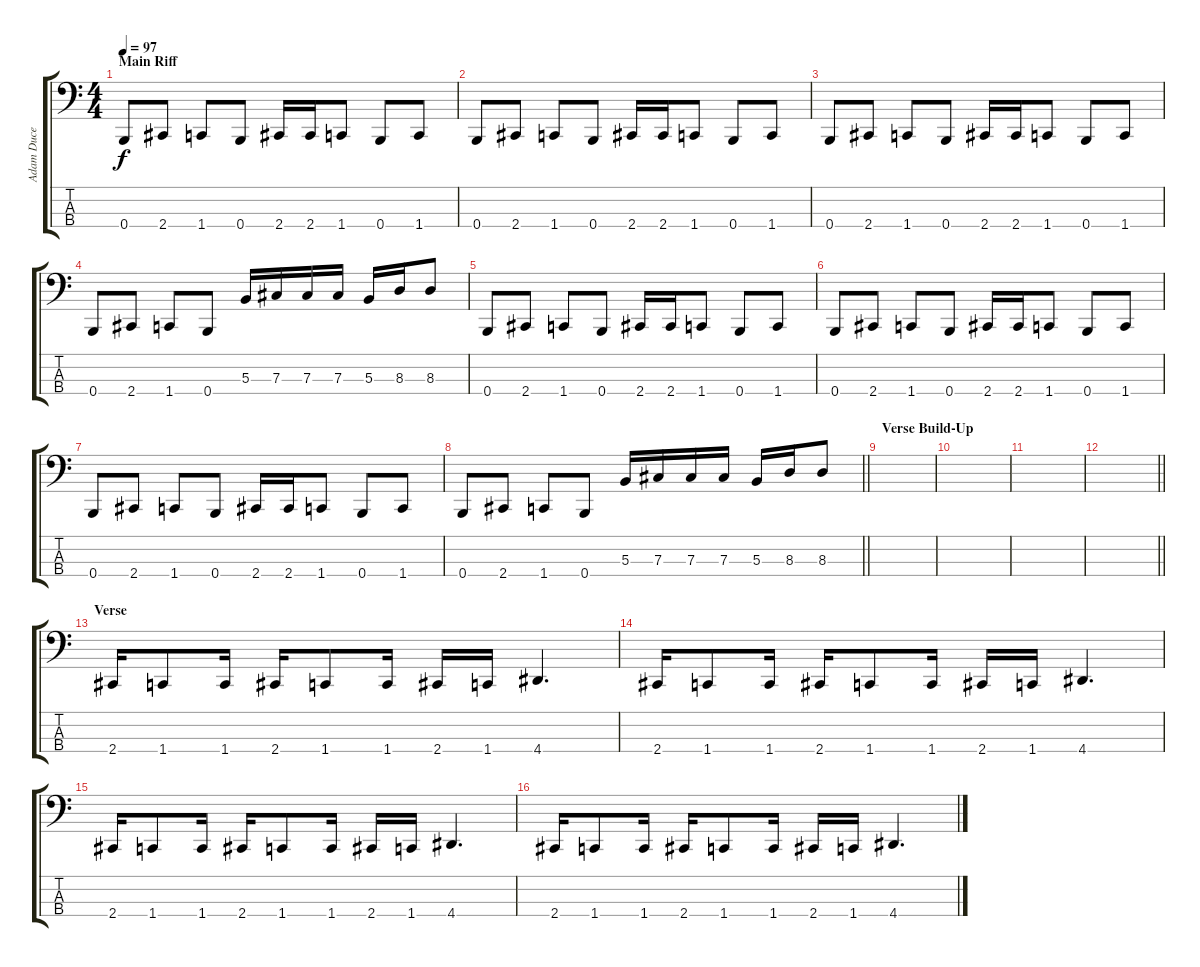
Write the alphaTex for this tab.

\track ("Adam Duce" "Adam Duce") {instrument electricbasspick}
\staff {score tabs}
\tuning (E2 B1 Gb1 B0) {hide}
\ts (4 4)
\section ("" "Main Riff")
\tempo 97
\clef f4
\ks c
0.4.8{dy f} 2.4.8 1.4.8 0.4.8 2.4.16 2.4.16 1.4.8 0.4.8 1.4.8 |
0.4.8 2.4.8 1.4.8 0.4.8 2.4.16 2.4.16 1.4.8 0.4.8 1.4.8 |
0.4.8 2.4.8 1.4.8 0.4.8 2.4.16 2.4.16 1.4.8 0.4.8 1.4.8 |
0.4.8 2.4.8 1.4.8 0.4.8 5.3.16 7.3.16 7.3.16 7.3.16 5.3.16 8.3.16 8.3.8 |
0.4.8 2.4.8 1.4.8 0.4.8 2.4.16 2.4.16 1.4.8 0.4.8 1.4.8 |
0.4.8 2.4.8 1.4.8 0.4.8 2.4.16 2.4.16 1.4.8 0.4.8 1.4.8 |
0.4.8 2.4.8 1.4.8 0.4.8 2.4.16 2.4.16 1.4.8 0.4.8 1.4.8 |
\barLineRight lightlight
0.4.8 2.4.8 1.4.8 0.4.8 5.3.16 7.3.16 7.3.16 7.3.16 5.3.16 8.3.16 8.3.8 |
\section ("" "Verse Build-Up")
|
|
|
\barLineRight lightlight
|
\section ("" "Verse")
2.4.16 1.4.8 1.4.16 2.4.16 1.4.8 1.4.16 2.4.16 1.4.16 4.4.4{d} |
2.4.16 1.4.8 1.4.16 2.4.16 1.4.8 1.4.16 2.4.16 1.4.16 4.4.4{d} |
2.4.16 1.4.8 1.4.16 2.4.16 1.4.8 1.4.16 2.4.16 1.4.16 4.4.4{d} |
2.4.16 1.4.8 1.4.16 2.4.16 1.4.8 1.4.16 2.4.16 1.4.16 4.4.4{d}
